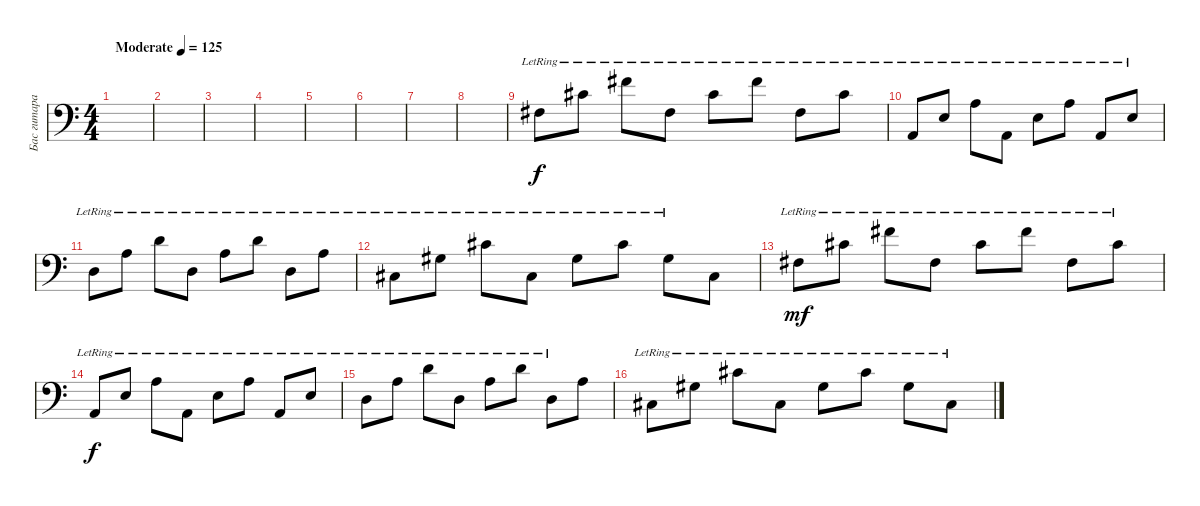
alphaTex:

\track ("Бас гитара" "Бас гитара") {instrument electricbassfinger}
\staff {score}
\tuning (G2 D2 A1 E1) {hide}
\ts (4 4)
\tempo (125 "Moderate")
\clef f4
\ks c
|
|
|
|
|
|
|
|
9.3{lr}.8 11.2{lr}.8 11.1{lr}.8 9.3{lr}.8 11.2{lr}.8 11.1{lr}.8 9.3{lr}.8 11.2{lr}.8 |
5.4{lr}.8{dy f} 7.3{lr}.8 7.2{lr}.8 5.4{lr}.8 7.3{lr}.8 7.2{lr}.8 5.4{lr}.8 7.3{lr}.8 |
5.3{lr}.8 7.2{lr}.8 7.1{lr}.8 5.3{lr}.8 7.2{lr}.8 7.1{lr}.8 5.3{lr}.8 7.2{lr}.8 |
4.3{lr}.8 6.2{lr}.8 6.1{lr}.8 4.3{lr}.8 6.2{lr}.8 6.1{lr}.8 6.2{lr}.8 4.3.8 |
9.3{lr}.8{dy mf} 11.2{lr}.8 11.1{lr}.8 9.3{lr}.8 11.2{lr}.8 11.1{lr}.8 9.3{lr}.8 11.2{lr}.8 |
5.4{lr}.8{dy f} 7.3{lr}.8 7.2{lr}.8 5.4{lr}.8 7.3{lr}.8 7.2{lr}.8 5.4{lr}.8 7.3{lr}.8 |
5.3{lr}.8 7.2{lr}.8 7.1{lr}.8 5.3{lr}.8 7.2{lr}.8 7.1{lr}.8 5.3{lr}.8 7.2.8 |
4.3{lr}.8 6.2{lr}.8 6.1{lr}.8 4.3{lr}.8 6.2{lr}.8 6.1{lr}.8 6.2{lr}.8 4.3{lr}.8
